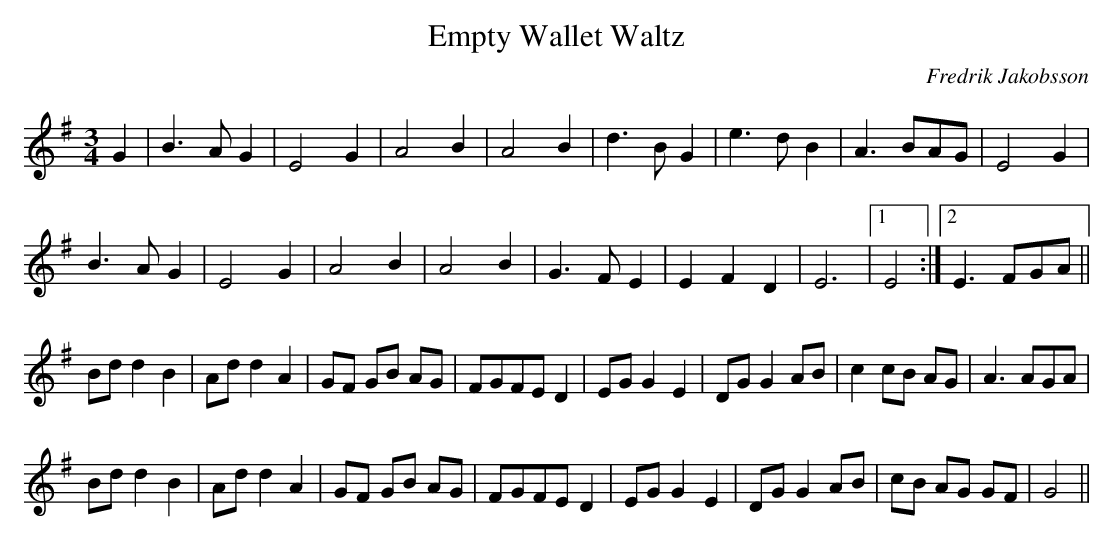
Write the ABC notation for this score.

X:1
T:Empty Wallet Waltz
C:Fredrik Jakobsson
M:3/4
K:G
G2|B3 A G2|E4 G2|A4 B2|A4 B2|d3 B G2|e3 d B2|A3 BAG|E4 G2|
B3 A G2|E4 G2|A4 B2|A4 B2|G3 F E2|E2 F2 D2|E6|1 E4:|2 E3 FGA||
Bd d2 B2|Ad d2 A2|GF GB AG|FGFE D2|EG G2 E2|DG G2 AB|c2 cB AG|A3 AGA|
Bd d2 B2|Ad d2 A2|GF GB AG|FGFE D2|EG G2 E2|DG G2 AB|cB AG GF|G4||
